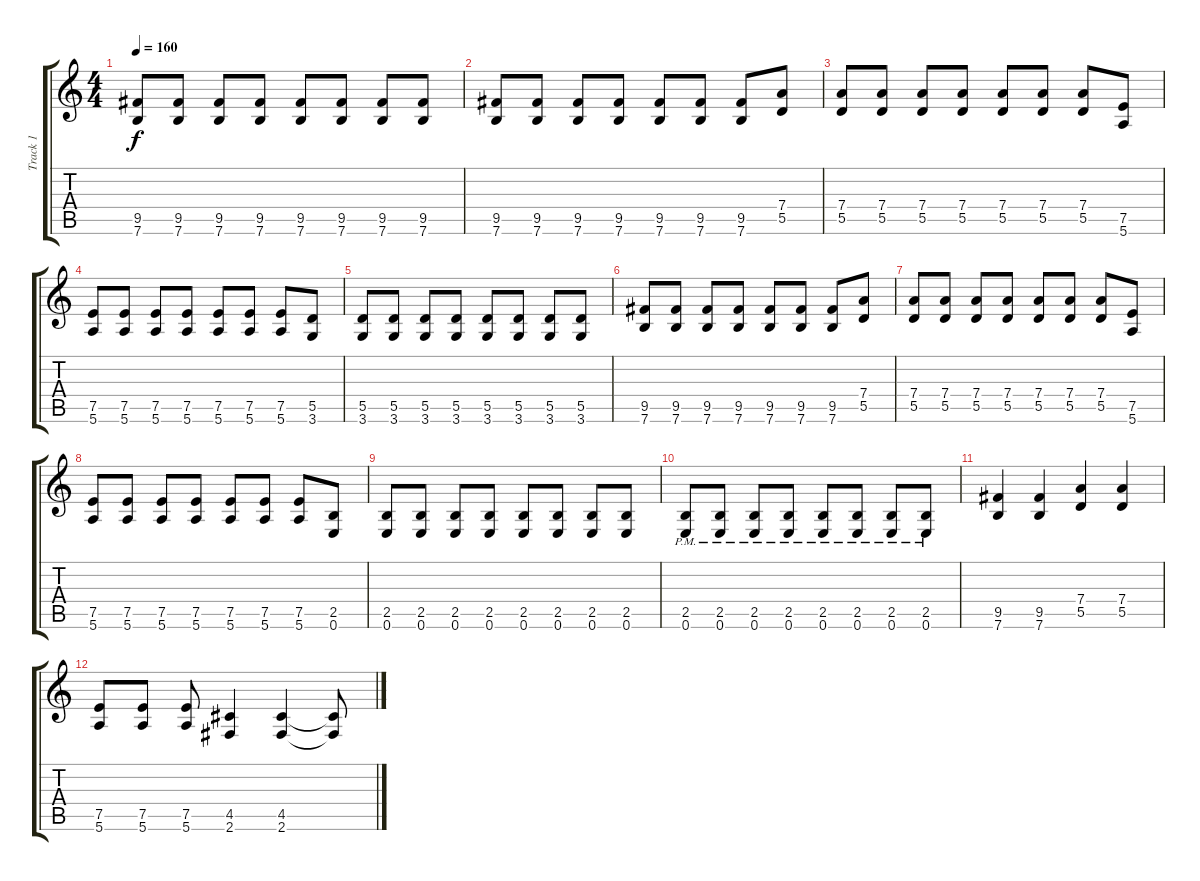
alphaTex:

\track ("Track 1" "Track 1") {instrument overdrivenguitar}
\staff {score tabs}
\tuning (E4 B3 G3 D3 A2 E2) {hide}
\ts (4 4)
\tempo 160
\clef g2
\ks c
(9.5 7.6).8{dy f} (9.5 7.6).8 (9.5 7.6).8 (9.5 7.6).8 (9.5 7.6).8 (9.5 7.6).8 (9.5 7.6).8 (9.5 7.6).8 |
(9.5 7.6).8 (9.5 7.6).8 (9.5 7.6).8 (9.5 7.6).8 (9.5 7.6).8 (9.5 7.6).8 (9.5 7.6).8 (7.4 5.5).8 |
(7.4 5.5).8 (7.4 5.5).8 (7.4 5.5).8 (7.4 5.5).8 (7.4 5.5).8 (7.4 5.5).8 (7.4 5.5).8 (7.5 5.6).8 |
(7.5 5.6).8 (7.5 5.6).8 (7.5 5.6).8 (7.5 5.6).8 (7.5 5.6).8 (7.5 5.6).8 (7.5 5.6).8 (5.5 3.6).8 |
(5.5 3.6).8 (5.5 3.6).8 (5.5 3.6).8 (5.5 3.6).8 (5.5 3.6).8 (5.5 3.6).8 (5.5 3.6).8 (5.5 3.6).8 |
(9.5 7.6).8 (9.5 7.6).8 (9.5 7.6).8 (9.5 7.6).8 (9.5 7.6).8 (9.5 7.6).8 (9.5 7.6).8 (7.4 5.5).8 |
(7.4 5.5).8 (7.4 5.5).8 (7.4 5.5).8 (7.4 5.5).8 (7.4 5.5).8 (7.4 5.5).8 (7.4 5.5).8 (7.5 5.6).8 |
(7.5 5.6).8 (7.5 5.6).8 (7.5 5.6).8 (7.5 5.6).8 (7.5 5.6).8 (7.5 5.6).8 (7.5 5.6).8 (2.5 0.6).8 |
(2.5 0.6).8 (2.5 0.6).8 (2.5 0.6).8 (2.5 0.6).8 (2.5 0.6).8 (2.5 0.6).8 (2.5 0.6).8 (2.5 0.6).8 |
(2.5{pm} 0.6{pm}).8 (2.5{pm} 0.6{pm}).8 (2.5{pm} 0.6{pm}).8 (2.5{pm} 0.6{pm}).8 (2.5{pm} 0.6{pm}).8 (2.5{pm} 0.6{pm}).8 (2.5{pm} 0.6{pm}).8 (2.5{pm} 0.6{pm}).8 |
(9.5 7.6).4 (9.5 7.6).4 (7.4 5.5).4 (7.4 5.5).4 |
(7.5 5.6).8 (7.5 5.6).8 (7.5 5.6).8 (4.5 2.6).4 (4.5 2.6).4 (4.5{t} 2.6{t}).8
